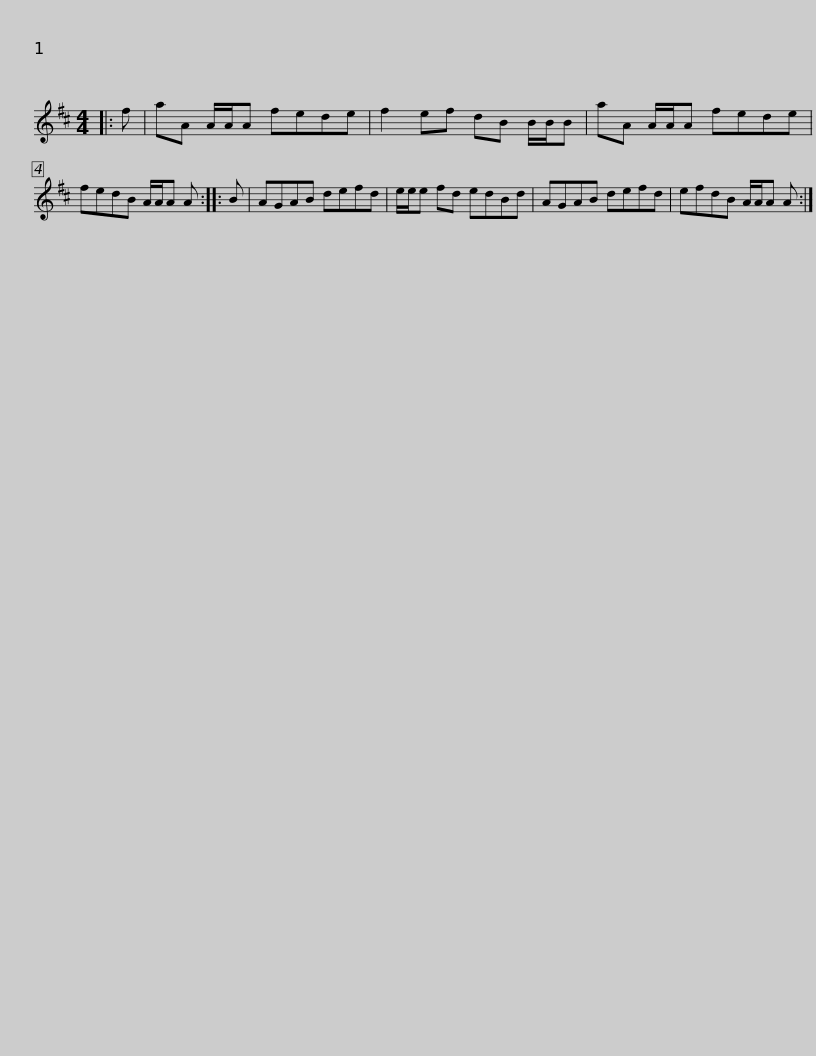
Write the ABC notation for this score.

X:1
L:1/8
M:4/4
I:linebreak $
K:D
V:1 treble
V:1
|: f | aA A/A/A fede | f2 ef dB B/B/B | aA A/A/A fede | fedB A/A/A A :: %5
 B |$ AGAB defd | e/e/e fd edBd | AGAB defd | efdB A/A/A A :| %10
